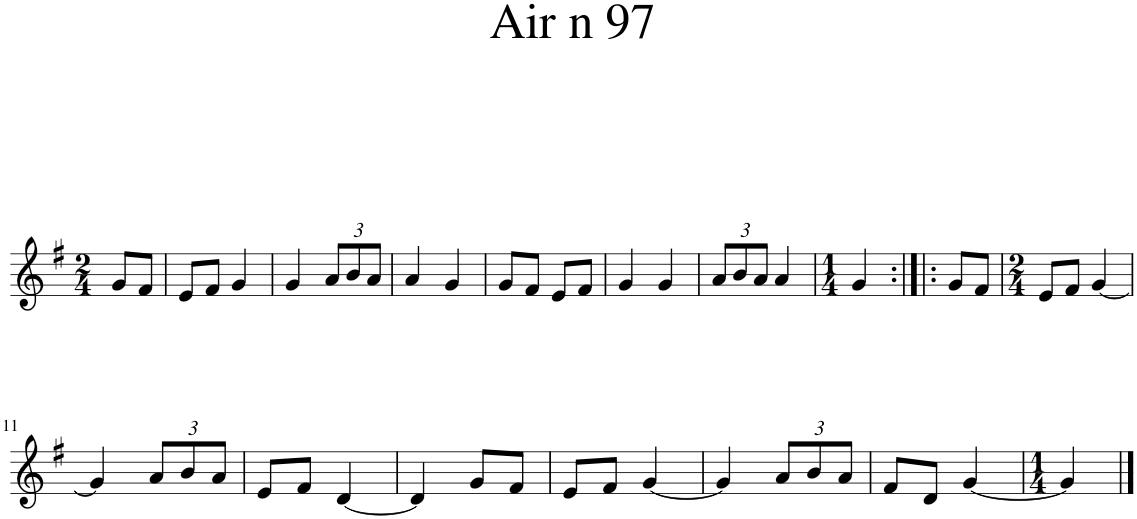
**kern
*part1
*staff1
*I"Piano
*I'Pno.
*clefG2
*k[f#]
*M2/4
=1
8g/L
8f#/J
=2
8e/L
8f#/J
4g/
=3
4g/
*Xbrackettup
12a/L
12b/
12a/J
=4
4a/
4g/
=5
8g/L
8f#/J
8e/L
8f#/J
=6
4g/
4g/
=7
12a/L
12b/
12a/J
4a/
=8
*M1/4
4g/
=9:|!|:
8g/L
8f#/J
=10
*M2/4
8e/L
8f#/J
[4g/
!!LO:LB:g=z
=11
4g/]
12a/L
12b/
12a/J
=12
8e/L
8f#/J
[4d/
=13
4d/]
8g/L
8f#/J
=14
8e/L
8f#/J
[4g/
=15
4g/]
12a/L
12b/
12a/J
=16
8f#/L
8d/J
[4g/
=17
*M1/4
4g/]
==
*-
